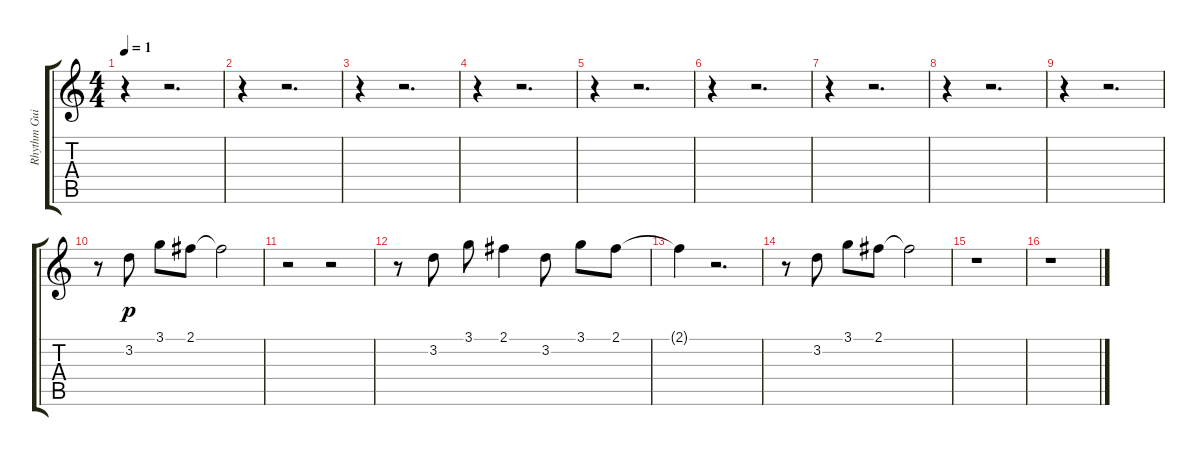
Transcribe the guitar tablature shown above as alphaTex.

\track ("Rhythm Guitar" "Rhythm Gui") {instrument overdrivenguitar}
\staff {score tabs}
\tuning (E4 B3 G3 D3 A2 E2) {hide}
\ts (4 4)
\tempo 1
\clef g2
\ks c
r.4{dy p instrument overdrivenguitar} r.2{d} |
r.4 r.2{d} |
r.4 r.2{d} |
r.4 r.2{d} |
r.4 r.2{d} |
r.4 r.2{d} |
r.4 r.2{d} |
r.4 r.2{d} |
r.4 r.2{d} |
r.8 3.2.8 3.1.8 2.1.8 2.1{t}.2 |
r.2 r.2 |
r.8 3.2.8 3.1.8 2.1.4 3.2.8 3.1.8 2.1.8 |
2.1{t}.4 r.2{d} |
r.8 3.2.8 3.1.8 2.1.8 2.1{t}.2 |
r.1 |
r.1
